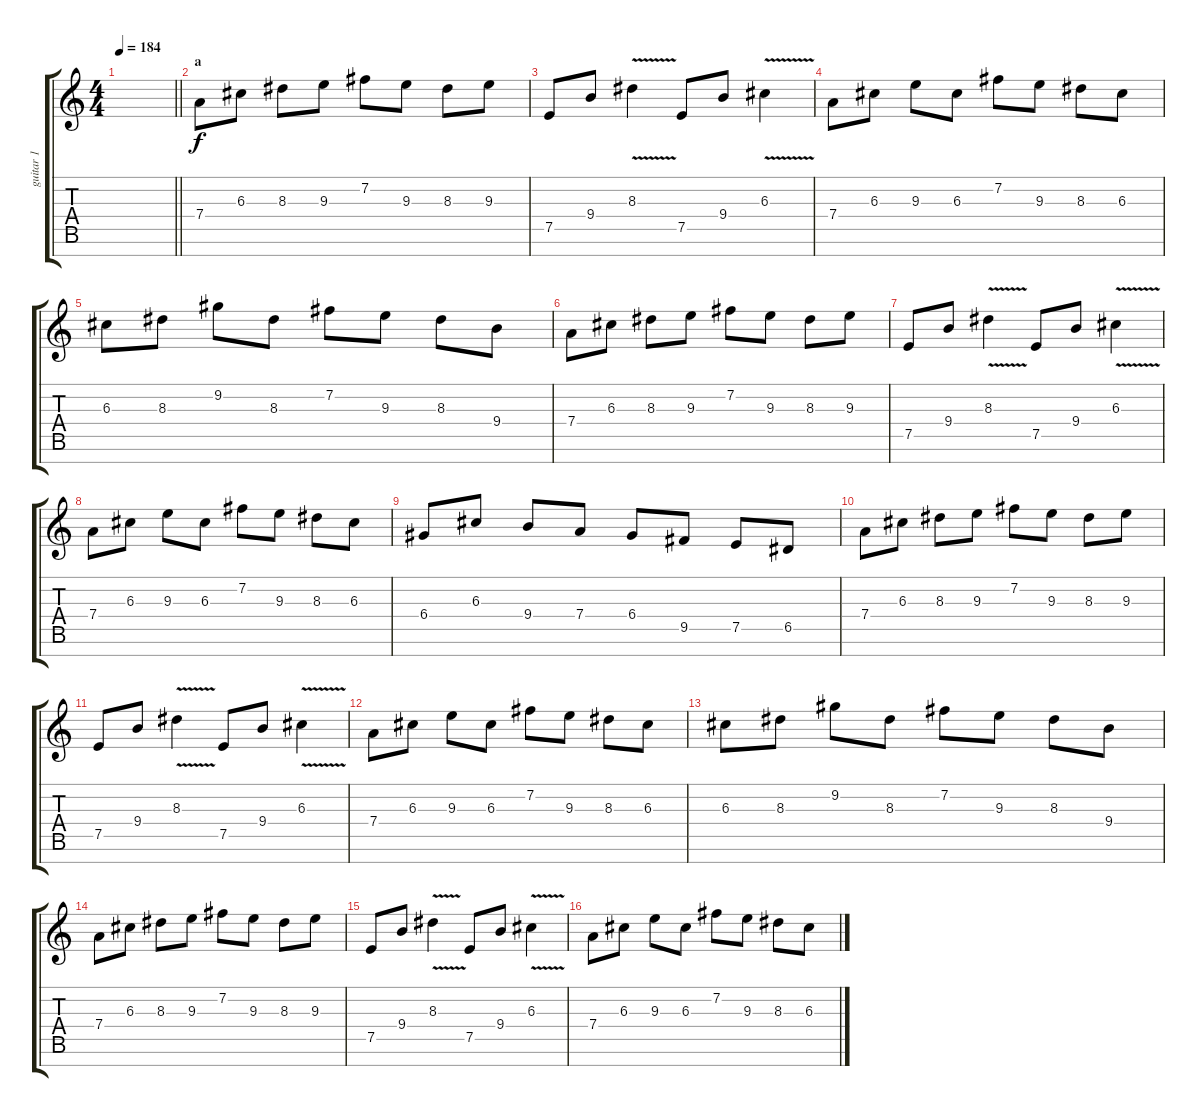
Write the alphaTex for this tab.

\track ("guitar 1" "guitar 1") {instrument distortionguitar}
\staff {score tabs}
\tuning (E4 B3 G3 D3 A2 E2 B1) {hide}
\ts (4 4)
\tempo 184
\clef g2
\barLineRight lightlight
\ks c
|
\section ("" "a")
7.4.8 6.3.8 8.3.8 9.3.8 7.2.8 9.3.8 8.3.8 9.3.8 |
7.5.8 9.4.8 8.3{v}.4 7.5.8 9.4.8 6.3{v}.4 |
7.4.8 6.3.8 9.3.8 6.3.8 7.2.8 9.3.8 8.3.8 6.3.8 |
6.3.8 8.3.8 9.2.8 8.3.8 7.2.8 9.3.8 8.3.8 9.4.8 |
7.4.8 6.3.8 8.3.8 9.3.8 7.2.8 9.3.8 8.3.8 9.3.8 |
7.5.8 9.4.8 8.3{v}.4 7.5.8 9.4.8 6.3{v}.4 |
7.4.8 6.3.8 9.3.8 6.3.8 7.2.8 9.3.8 8.3.8 6.3.8 |
6.4.8 6.3.8 9.4.8 7.4.8 6.4.8 9.5.8 7.5.8 6.5.8 |
7.4.8 6.3.8 8.3.8 9.3.8 7.2.8 9.3.8 8.3.8 9.3.8 |
7.5.8 9.4.8 8.3{v}.4 7.5.8 9.4.8 6.3{v}.4 |
7.4.8 6.3.8 9.3.8 6.3.8 7.2.8 9.3.8 8.3.8 6.3.8 |
6.3.8 8.3.8 9.2.8 8.3.8 7.2.8 9.3.8 8.3.8 9.4.8 |
7.4.8 6.3.8 8.3.8 9.3.8 7.2.8 9.3.8 8.3.8 9.3.8 |
7.5.8 9.4.8 8.3{v}.4 7.5.8 9.4.8 6.3{v}.4 |
7.4.8 6.3.8 9.3.8 6.3.8 7.2.8 9.3.8 8.3.8 6.3.8
